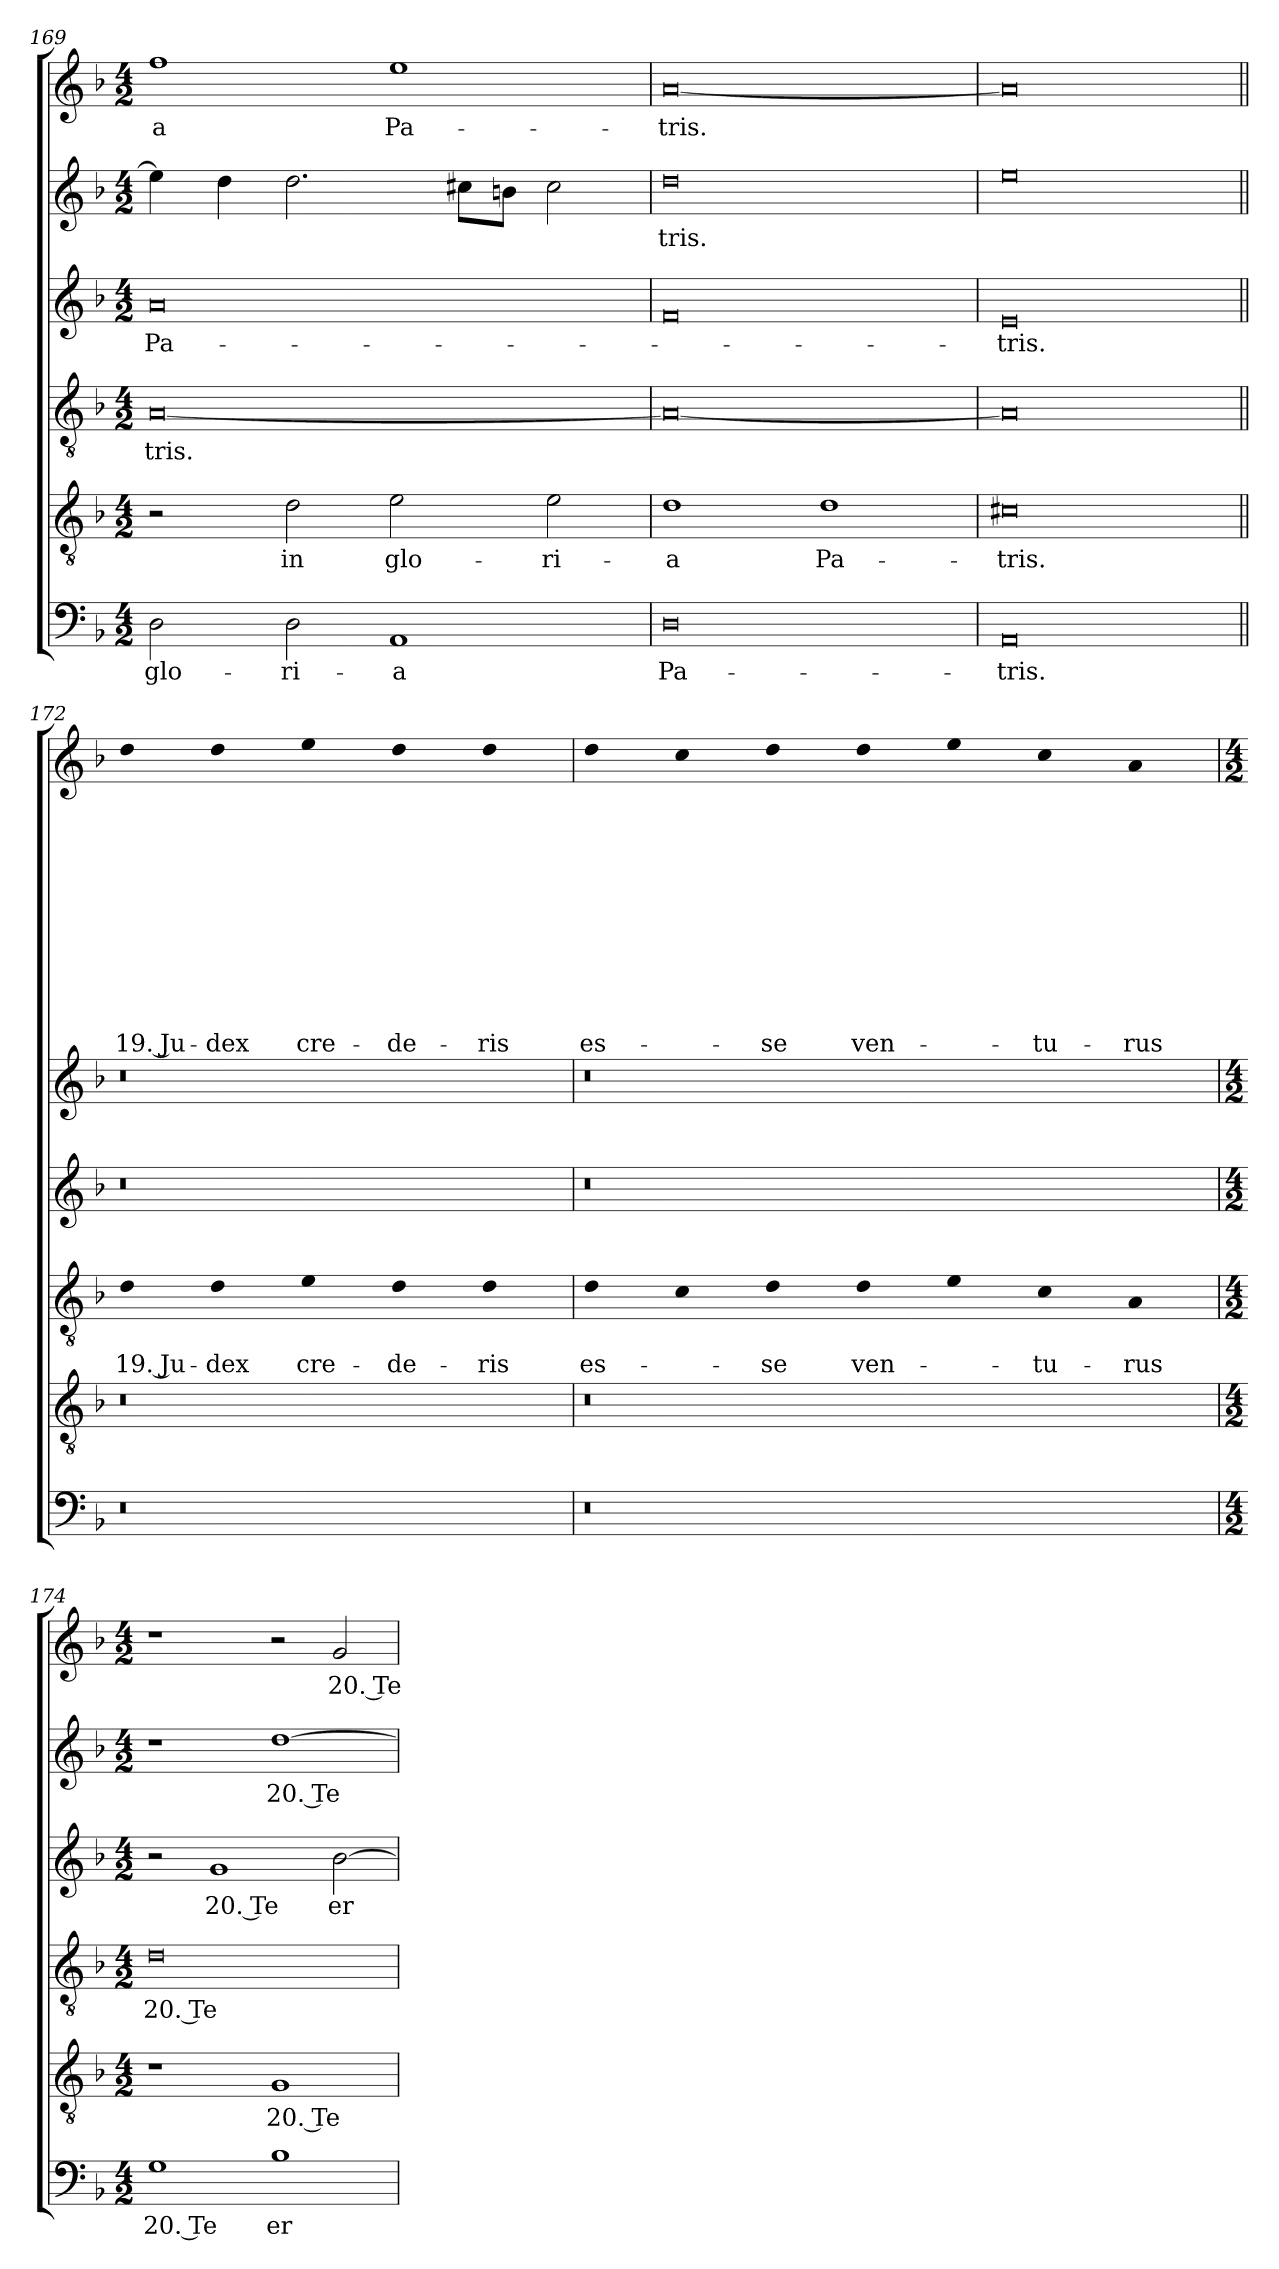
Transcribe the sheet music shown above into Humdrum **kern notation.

**kern	**text	**kern	**text	**kern	**text	**text	**kern	**text	**kern	**text	**kern	**text	**text	**text	**text	**text	**text	**text	**text	**text	**text	**text
*part6	*part6	*part5	*part5	*part4	*part4	*part4	*part3	*part3	*part2	*part2	*part1	*part1	*part1	*part1	*part1	*part1	*part1	*part1	*part1	*part1	*part1	*part1
*staff6	*staff6	*staff5	*staff5	*staff4	*staff4	*staff4	*staff3	*staff3	*staff2	*staff2	*staff1	*staff1	*staff1	*staff1	*staff1	*staff1	*staff1	*staff1	*staff1	*staff1	*staff1	*staff1
*clefF4	*	*clefGv2	*	*clefGv2	*	*	*clefG2	*	*clefG2	*	*clefG2	*	*	*	*	*	*	*	*	*	*	*
*k[b-]	*	*k[b-]	*	*k[b-]	*	*	*k[b-]	*	*k[b-]	*	*k[b-]	*	*	*	*	*	*	*	*	*	*	*
*F:	*	*F:	*	*F:	*	*	*F:	*	*F:	*	*F:	*	*	*	*	*	*	*	*	*	*	*
*M4/2	*	*M4/2	*	*M4/2	*	*	*M4/2	*	*M4/2	*	*M4/2	*	*	*	*	*	*	*	*	*	*	*
=169	=169	=169	=169	=169	=169	=169	=169	=169	=169	=169	=169	=169	=169	=169	=169	=169	=169	=169	=169	=169	=169	=169
!	!LO:LY:b	!	!	!	!LO:LY:b	!	!	!LO:LY:b	!	!	!	!LO:LY:b	!	!	!	!	!	!	!	!	!	!
2D\	glo-	2r	.	[0A	-tris.	.	0a	Pa-	4ee\]	.	1ff	-a	.	.	.	.	.	.	.	.	.	.
.	.	.	.	.	.	.	.	.	4dd\	.	.	.	.	.	.	.	.	.	.	.	.	.
!	!LO:LY:b	!	!LO:LY:b	!	!	!	!	!	!	!	!	!	!	!	!	!	!	!	!	!	!	!
2D\	-ri-	2d\	in	.	.	.	.	.	2.dd\	.	.	.	.	.	.	.	.	.	.	.	.	.
!	!LO:LY:b	!	!LO:LY:b	!	!	!	!	!	!	!	!	!LO:LY:b	!	!	!	!	!	!	!	!	!	!
1AA	-a	2e\	glo-	.	.	.	.	.	.	.	1ee	Pa-	.	.	.	.	.	.	.	.	.	.
.	.	.	.	.	.	.	.	.	8cc#X\L	.	.	.	.	.	.	.	.	.	.	.	.	.
.	.	.	.	.	.	.	.	.	8bn\J	.	.	.	.	.	.	.	.	.	.	.	.	.
!	!	!	!LO:LY:b	!	!	!	!	!	!	!	!	!	!	!	!	!	!	!	!	!	!	!
.	.	2e\	-ri-	.	.	.	.	.	2cc#\	.	.	.	.	.	.	.	.	.	.	.	.	.
=170	=170	=170	=170	=170	=170	=170	=170	=170	=170	=170	=170	=170	=170	=170	=170	=170	=170	=170	=170	=170	=170	=170
!	!LO:LY:b	!	!LO:LY:b	!	!	!	!	!	!	!LO:LY:b	!	!LO:LY:b	!	!	!	!	!	!	!	!	!	!
0D	Pa-	1d	-a	0A_	.	.	0f	.	0dd	-tris.	[0a	-tris.	.	.	.	.	.	.	.	.	.	.
!	!	!	!LO:LY:b	!	!	!	!	!	!	!	!	!	!	!	!	!	!	!	!	!	!	!
.	.	1d	Pa-	.	.	.	.	.	.	.	.	.	.	.	.	.	.	.	.	.	.	.
=171	=171	=171	=171	=171	=171	=171	=171	=171	=171	=171	=171	=171	=171	=171	=171	=171	=171	=171	=171	=171	=171	=171
!	!LO:LY:b	!	!LO:LY:b	!	!	!	!	!LO:LY:b	!	!	!	!	!	!	!	!	!	!	!	!	!	!
0AA	-tris.	0c#X	-tris.	0A]	.	.	0e	-tris.	0ee	.	0a]	.	.	.	.	.	.	.	.	.	.	.
!!LO:PB:g=z
=172||	=172||	=172||	=172||	=172||	=172||	=172||	=172||	=172||	=172||	=172||	=172||	=172||	=172||	=172||	=172||	=172||	=172||	=172||	=172||	=172||	=172||	=172||
!	!	!	!	!LO:N:head=solid	!	!LO:LY:b	!	!	!	!	!LO:N:head=solid	!	!	!	!	!	!	!	!	!	!	!LO:LY:b
0r	.	0r	.	1d	.	19. Ju-	0r	.	0r	.	1dd	.	.	.	.	.	.	.	.	.	.	19. Ju-
!	!	!	!	!LO:N:head=solid	!	!LO:LY:b	!	!	!	!	!LO:N:head=solid	!	!	!	!	!	!	!	!	!	!	!LO:LY:b
.	.	.	.	1d	.	-dex	.	.	.	.	1dd	.	.	.	.	.	.	.	.	.	.	-dex
!	!	!	!	!LO:N:head=solid	!	!LO:LY:b	!	!	!	!	!LO:N:head=solid	!	!	!	!	!	!	!	!	!	!	!LO:LY:b
0.ryy	.	0.ryy	.	1e	.	cre-	0.ryy	.	0.ryy	.	1ee	.	.	.	.	.	.	.	.	.	.	cre-
!	!	!	!	!LO:N:head=solid	!	!LO:LY:b	!	!	!	!	!LO:N:head=solid	!	!	!	!	!	!	!	!	!	!	!LO:LY:b
.	.	.	.	1d	.	-de-	.	.	.	.	1dd	.	.	.	.	.	.	.	.	.	.	-de-
!	!	!	!	!LO:N:head=solid	!	!LO:LY:b	!	!	!	!	!LO:N:head=solid	!	!	!	!	!	!	!	!	!	!	!LO:LY:b
.	.	.	.	1d	.	-ris	.	.	.	.	1dd	.	.	.	.	.	.	.	.	.	.	-ris
=173	=173	=173	=173	=173	=173	=173	=173	=173	=173	=173	=173	=173	=173	=173	=173	=173	=173	=173	=173	=173	=173	=173
!	!	!	!	!LO:N:head=solid	!	!LO:LY:b	!	!	!	!	!LO:N:head=solid	!	!	!	!	!	!	!	!	!	!	!LO:LY:b
0r	.	0r	.	1d	.	es-	0r	.	0r	.	1dd	.	.	.	.	.	.	.	.	.	.	es-
!	!	!	!	!LO:N:head=solid	!	!	!	!	!	!	!LO:N:head=solid	!	!	!	!	!	!	!	!	!	!	!
.	.	.	.	1c	.	.	.	.	.	.	1cc	.	.	.	.	.	.	.	.	.	.	.
!	!	!	!	!LO:N:head=solid	!	!LO:LY:b	!	!	!	!	!LO:N:head=solid	!	!	!	!	!	!	!	!	!	!	!LO:LY:b
00ryy	.	00ryy	.	1d	.	-se	00ryy	.	00ryy	.	1dd	.	.	.	.	.	.	.	.	.	.	-se
!	!	!	!	!LO:N:head=solid	!	!LO:LY:b	!	!	!	!	!LO:N:head=solid	!	!	!	!	!	!	!	!	!	!	!LO:LY:b
.	.	.	.	1d	.	ven-	.	.	.	.	1dd	.	.	.	.	.	.	.	.	.	.	ven-
!	!	!	!	!LO:N:head=solid	!	!	!	!	!	!	!LO:N:head=solid	!	!	!	!	!	!	!	!	!	!	!
.	.	.	.	1e	.	.	.	.	.	.	1ee	.	.	.	.	.	.	.	.	.	.	.
!	!	!	!	!LO:N:head=solid	!	!LO:LY:b	!	!	!	!	!LO:N:head=solid	!	!	!	!	!	!	!	!	!	!	!LO:LY:b
.	.	.	.	1c	.	-tu-	.	.	.	.	1cc	.	.	.	.	.	.	.	.	.	.	-tu-
!	!	!	!	!LO:N:head=solid	!	!LO:LY:b	!	!	!	!	!LO:N:head=solid	!	!	!	!	!	!	!	!	!	!	!LO:LY:b
1ryy	.	1ryy	.	1A	.	-rus	1ryy	.	1ryy	.	1a	.	.	.	.	.	.	.	.	.	.	-rus
!!LO:LB:g=z
=174	=174	=174	=174	=174	=174	=174	=174	=174	=174	=174	=174	=174	=174	=174	=174	=174	=174	=174	=174	=174	=174	=174
*M4/2	*	*M4/2	*	*M4/2	*	*	*M4/2	*	*M4/2	*	*M4/2	*	*	*	*	*	*	*	*	*	*	*
!	!LO:LY:b	!	!	!	!LO:LY:b	!	!	!	!	!	!	!	!	!	!	!	!	!	!	!	!	!
1G	20. Te	1r	.	0d	20. Te	.	2r	.	1r	.	1r	.	.	.	.	.	.	.	.	.	.	.
!	!	!	!	!	!	!	!	!LO:LY:b	!	!	!	!	!	!	!	!	!	!	!	!	!	!
.	.	.	.	.	.	.	1g	20. Te	.	.	.	.	.	.	.	.	.	.	.	.	.	.
!	!LO:LY:b	!	!LO:LY:b	!	!	!	!	!	!	!LO:LY:b	!	!	!	!	!	!	!	!	!	!	!	!
1B-	er-	1G	20. Te	.	.	.	.	.	[1dd	20. Te	2r	.	.	.	.	.	.	.	.	.	.	.
!	!	!	!	!	!	!	!	!LO:LY:b	!	!	!	!LO:LY:b	!	!	!	!	!	!	!	!	!	!
.	.	.	.	.	.	.	[2b-\	er-	.	.	2g/	20. Te	.	.	.	.	.	.	.	.	.	.
=	=	=	=	=	=	=	=	=	=	=	=	=	=	=	=	=	=	=	=	=	=	=
*-	*-	*-	*-	*-	*-	*-	*-	*-	*-	*-	*-	*-	*-	*-	*-	*-	*-	*-	*-	*-	*-	*-
